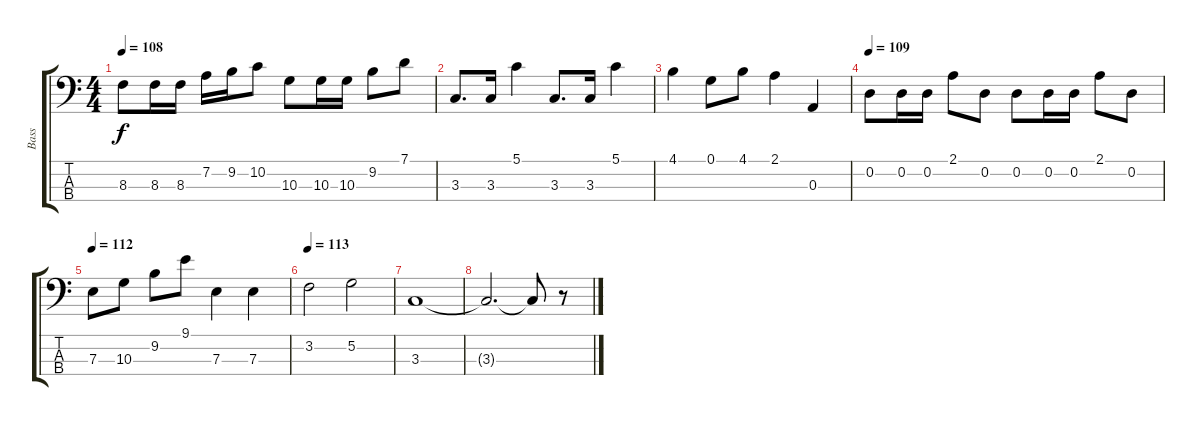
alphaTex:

\track ("Bass" "Bass") {instrument electricbassfinger}
\staff {score tabs}
\tuning (G2 D2 A1 E1) {hide}
\ts (4 4)
\tempo 108
\clef f4
\ks c
8.3.8{dy f} 8.3.16 8.3.16 7.2.16 9.2.16 10.2.8 10.3.8 10.3.16 10.3.16 9.2.8 7.1.8 |
3.3.8{d} 3.3.16 5.1.4 3.3.8{d} 3.3.16 5.1.4 |
4.1.4 0.1.8 4.1.8 2.1.4 0.3.4 |
\tempo 109
0.2.8 0.2.16 0.2.16 2.1.8 0.2.8 0.2.8 0.2.16 0.2.16 2.1.8 0.2.8 |
\tempo 112
7.3.8 10.3.8 9.2.8 9.1.8 7.3.4 7.3.4 |
\tempo 113
3.2.2 5.2.2 |
3.3.1 |
3.3{t}.2{d} 3.3{t}.8 r.8
